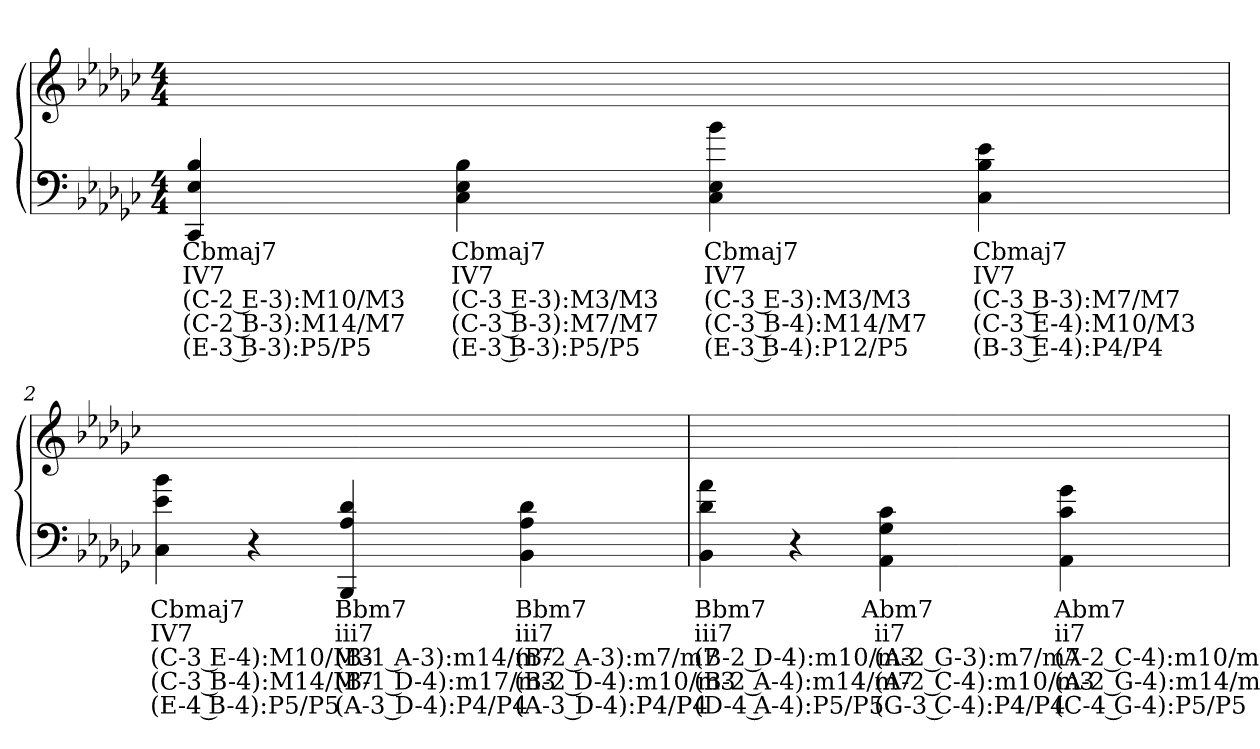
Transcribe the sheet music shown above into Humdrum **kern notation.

**kern	**text	**text	**text	**text	**text	**kern
*part2	*part2	*part2	*part2	*part2	*part2	*part1
*staff2	*staff2	*staff2	*staff2	*staff2	*staff2	*staff1
*clefF4	*	*	*	*	*	*clefG2
*k[b-e-a-d-g-c-]	*	*	*	*	*	*k[b-e-a-d-g-c-]
*G-:	*	*	*	*	*	*G-:
*M4/4	*	*	*	*	*	*M4/4
*MM60	*	*	*	*	*	*MM60
=1	=1	=1	=1	=1	=1	=1
4CC- 4E- 4B-	Cbmaj7	IV7	(C-2 E-3):M10/M3	(C-2 B-3):M14/M7	(E-3 B-3):P5/P5	1ryy
4C- 4E- 4B-	Cbmaj7	IV7	(C-3 E-3):M3/M3	(C-3 B-3):M7/M7	(E-3 B-3):P5/P5	.
4C- 4E- 4b-	Cbmaj7	IV7	(C-3 E-3):M3/M3	(C-3 B-4):M14/M7	(E-3 B-4):P12/P5	.
4C- 4B- 4e-	Cbmaj7	IV7	(C-3 B-3):M7/M7	(C-3 E-4):M10/M3	(B-3 E-4):P4/P4	.
=2	=2	=2	=2	=2	=2	=2
4C- 4e- 4b-	Cbmaj7	IV7	(C-3 E-4):M10/M3	(C-3 B-4):M14/M7	(E-4 B-4):P5/P5	1ryy
4r	.	.	.	.	.	.
4BBB- 4A- 4d-	Bbm7	iii7	(B-1 A-3):m14/m7	(B-1 D-4):m17/m3	(A-3 D-4):P4/P4	.
4BB- 4A- 4d-	Bbm7	iii7	(B-2 A-3):m7/m7	(B-2 D-4):m10/m3	(A-3 D-4):P4/P4	.
=3	=3	=3	=3	=3	=3	=3
4BB- 4d- 4a-	Bbm7	iii7	(B-2 D-4):m10/m3	(B-2 A-4):m14/m7	(D-4 A-4):P5/P5	1ryy
4r	.	.	.	.	.	.
4AA- 4G- 4c-	Abm7	ii7	(A-2 G-3):m7/m7	(A-2 C-4):m10/m3	(G-3 C-4):P4/P4	.
4AA- 4c- 4g-	Abm7	ii7	(A-2 C-4):m10/m3	(A-2 G-4):m14/m7	(C-4 G-4):P5/P5	.
=	=	=	=	=	=	=
*-	*-	*-	*-	*-	*-	*-
